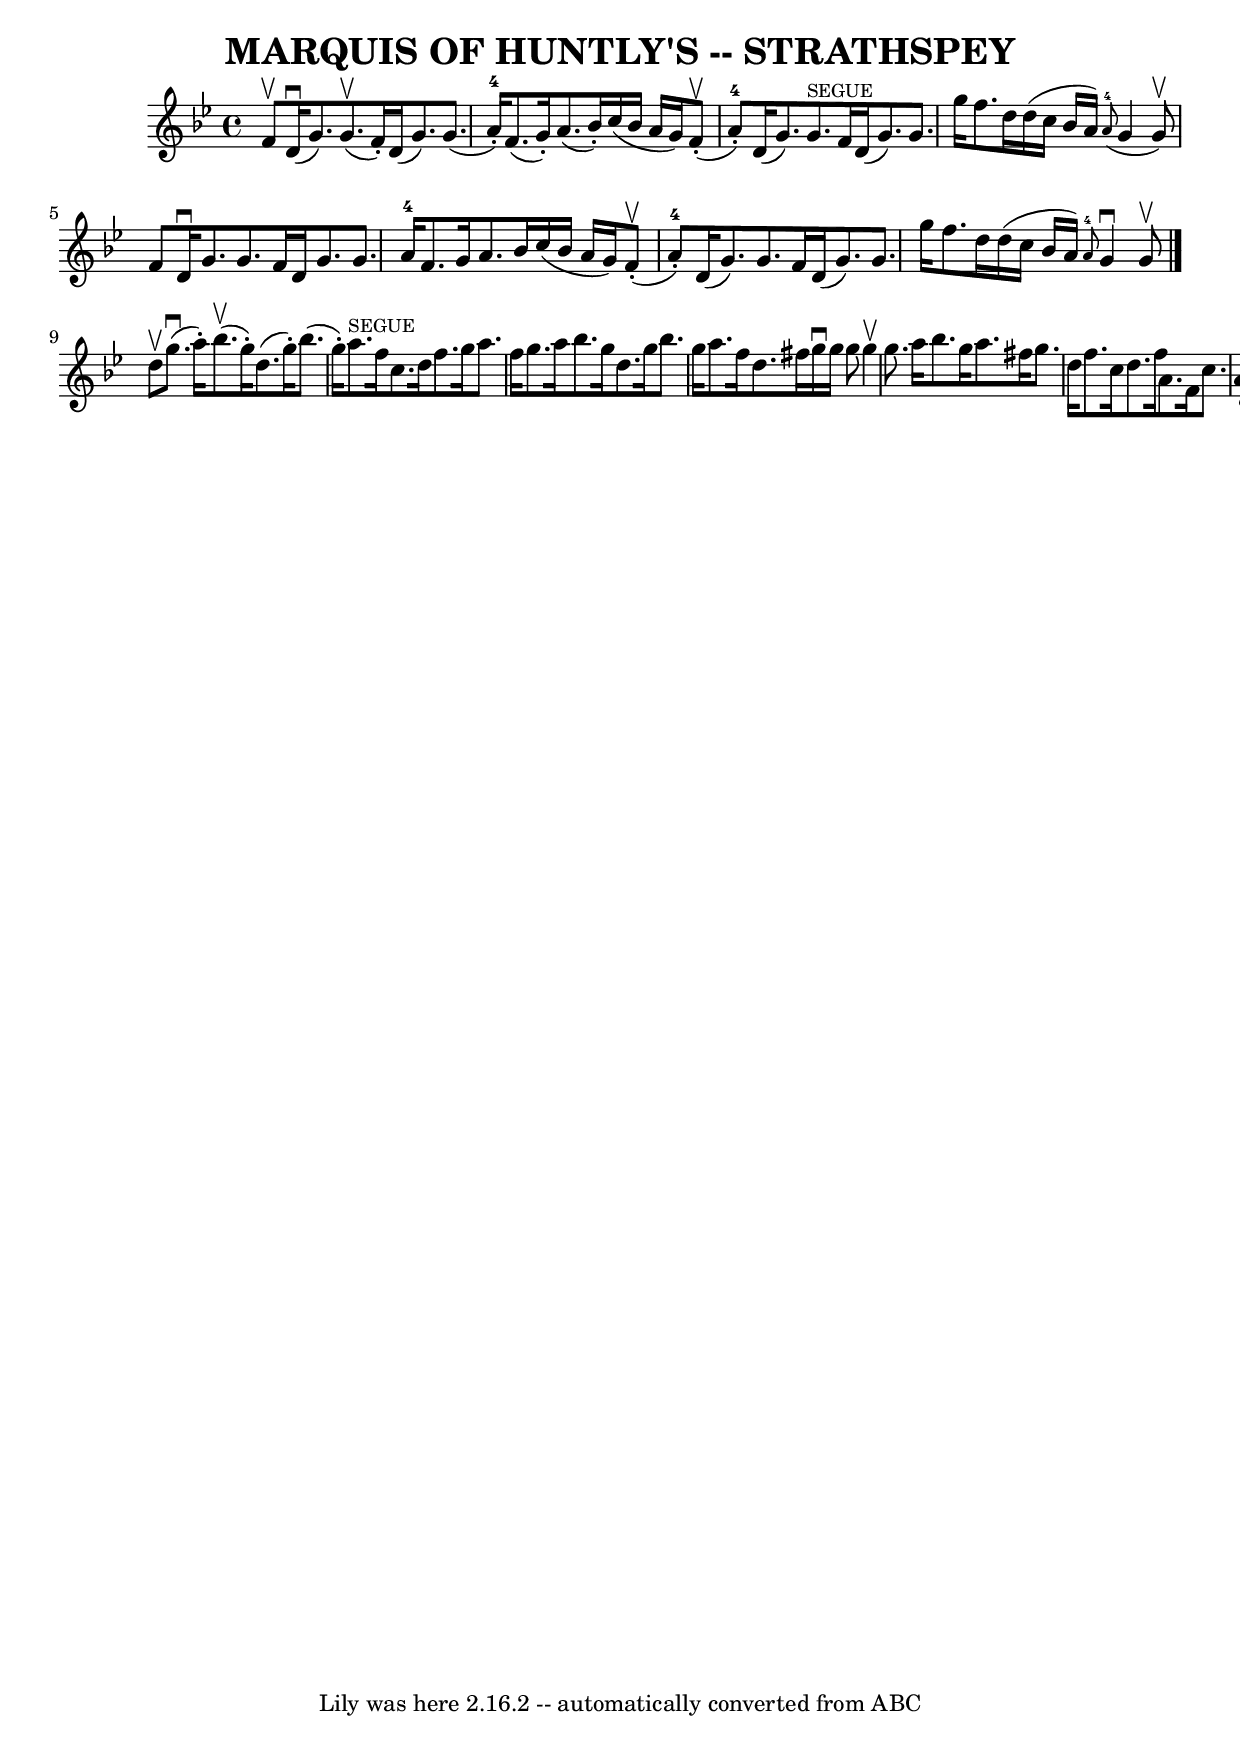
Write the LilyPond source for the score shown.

\version "2.16.2"
\include "Mammoth.ily"
\header {
  %% book = "Ryan's Mammoth Collection of Fiddle Tunes"
  crossRefNumber = "1"
  footnotes = ""
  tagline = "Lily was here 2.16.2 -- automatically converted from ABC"
  title = "MARQUIS OF HUNTLY'S -- STRATHSPEY"

}
voicedefault =  {


  \override Staff.TimeSignature #'style = #'C
  \time 4/4 
  \key g \minor
  f'8^\upbow       |
  d'16 (^\downbow   
  g'8.) g'8. (^\upbow f'16-.) d'16 (g'8.) g'8. (a'16-4-.)   |
  f'8. (g'16-.) a'8. (bes'16-.) c''16 (
  bes'16 a'16 g'16) f'8 (^\upbow-. a'8-4-.)       |
  
  d'16 (g'8.) g'8.^\segue f'16 d'16 (g'8.) g'8. g''16   |
  f''8. d''16 d''16 (c''16 bes'16 a'16)   
  \grace { a'8-4(
	 } g'4 g'8^\upbow) f'8    | |
  
  d'16^\downbow g'8. g'8. f'16 d'16 g'8. g'8. a'16-4    |
  f'8. g'16 a'8. bes'16 c''16 (bes'16 a'16 g'16) f'8 (^\upbow-. a'8-4-.)       |
  d'16 (g'8.) g'8. 
  f'16 d'16 (g'8.) g'8. g''16    |
  f''8. d''16    
  d''16 (c''16 bes'16 a'16)   \grace { a'8-4 
				     } g'4^\downbow  
  g'8^\upbow   \bar "|." d''8^\upbow       |
  g''8. (^\downbow   
  a''16-.) bes''8. (^\upbow g''16-.) d''8. (g''16-.)   
  bes''8. (g''16-.)   |
  a''8.^\segue f''16 c''8. d''16 
  f''8. g''16 a''8. f''16        |
  g''8. a''16 bes''8. 
  g''16 d''8. g''16 bes''8. g''16    |
  a''8. f''16    
  d''8. fis''16 g''16^\downbow g''16 g''8 g''4^\upbow   |
   |
  g''8. a''16 bes''8. g''16 a''8. fis''16 g''8.   
  d''16    |
  f''8. c''16 d''8. f''16 a'8. f'16 c''8.  
  a'16        |
  d'16 (g'8.) g'8. f'16 d'16 (g'8.)  
  g'8. g''16    |
  f''8. d''16 d''16 (c''16 bes'16    
  a'16) \grace { a'8  
	       } g'4^\downbow g'8^\upbow   \bar "|."   

}

\score{
  <<

    \context Staff="default"
    {
      \voicedefault 
      
    }

  >>
  \layout {
    
  }
  \midi {
  }

}
